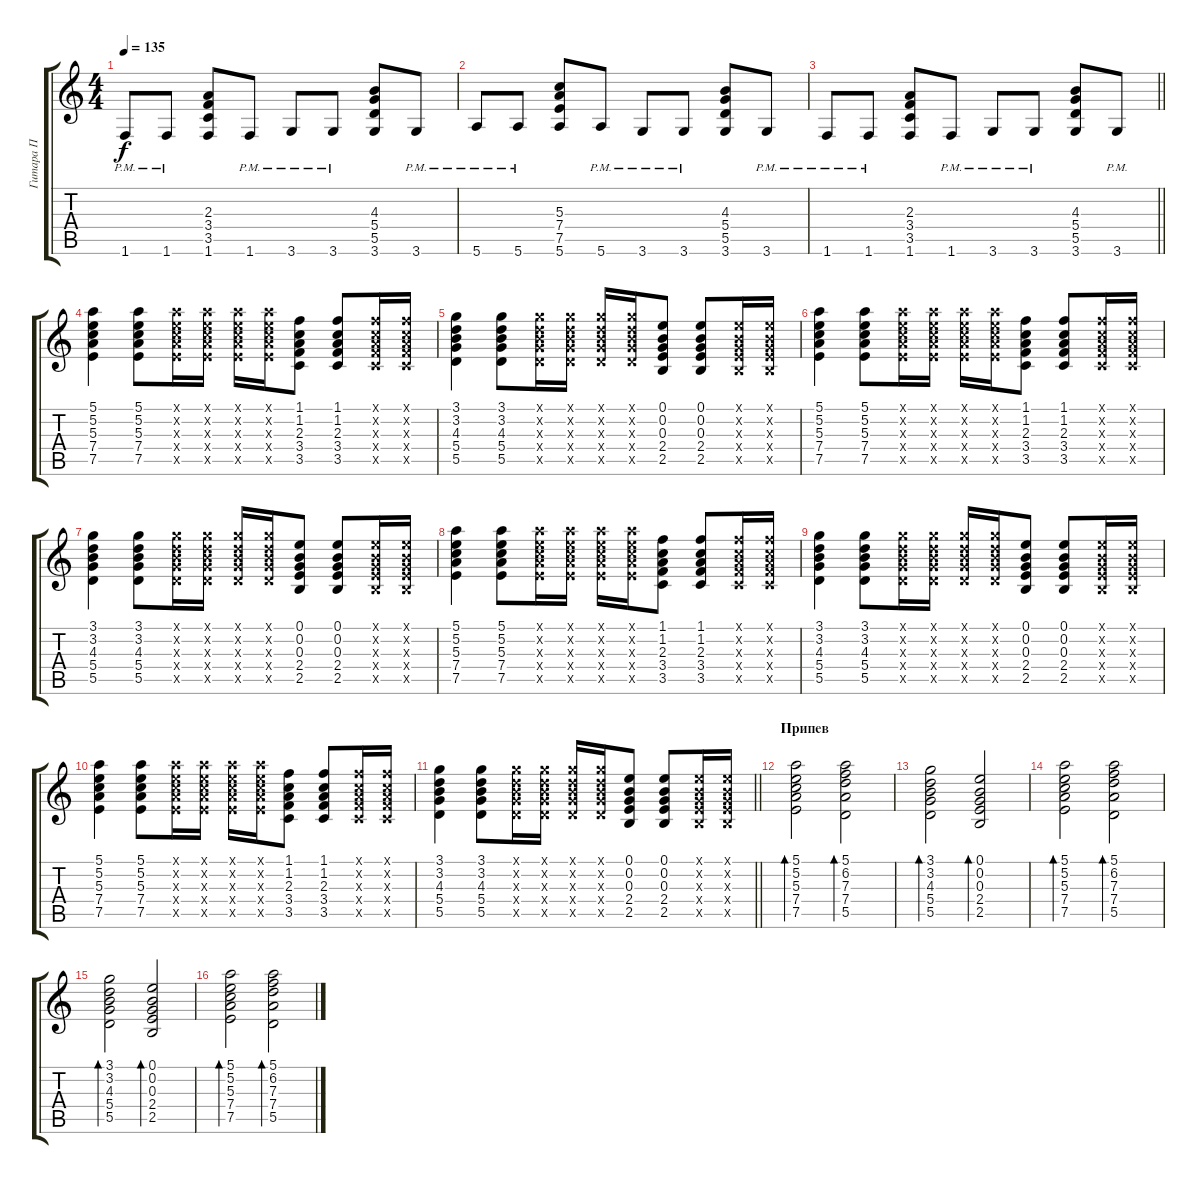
\track ("Гитара П" "Гитара П") {instrument acousticguitarsteel}
\staff {score tabs}
\tuning (E4 B3 G3 D3 A2 E2) {hide}
\ts (4 4)
\tempo 135
\clef g2
\ks c
1.6{pm}.8{dy f} 1.6{pm}.8 (2.3 3.4 3.5 1.6).8 1.6{pm}.8 3.6{pm}.8 3.6{pm}.8 (4.3 5.4 5.5 3.6).8 3.6{pm}.8 |
5.6{pm}.8 5.6{pm}.8 (5.3 7.4 7.5 5.6).8 5.6{pm}.8 3.6{pm}.8 3.6{pm}.8 (4.3 5.4 5.5 3.6).8 3.6{pm}.8 |
\barLineRight lightlight
1.6{pm}.8 1.6{pm}.8 (2.3 3.4 3.5 1.6).8 1.6{pm}.8 3.6{pm}.8 3.6{pm}.8 (4.3 5.4 5.5 3.6).8 3.6{pm}.8 |
\section ("" " ")
(5.1 5.2 5.3 7.4 7.5).4 (5.1 5.2 5.3 7.4 7.5).8 (5.1{x} 5.2{x} 5.3{x} 7.4{x} 7.5{x}).16 (5.1{x} 5.2{x} 5.3{x} 7.4{x} 7.5{x}).16 (5.1{x} 5.2{x} 5.3{x} 7.4{x} 7.5{x}).16 (5.1{x} 5.2{x} 5.3{x} 7.4{x} 7.5{x}).16 (1.1 1.2 2.3 3.4 3.5).8 (1.1 1.2 2.3 3.4 3.5).8 (1.1{x} 1.2{x} 2.3{x} 3.4{x} 3.5{x}).16 (1.1{x} 1.2{x} 2.3{x} 3.4{x} 3.5{x}).16 |
(3.1 3.2 4.3 5.4 5.5).4 (3.1 3.2 4.3 5.4 5.5).8 (3.1{x} 3.2{x} 4.3{x} 5.4{x} 5.5{x}).16 (3.1{x} 3.2{x} 4.3{x} 5.4{x} 5.5{x}).16 (3.1{x} 3.2{x} 4.3{x} 5.4{x} 5.5{x}).16 (3.1{x} 3.2{x} 4.3{x} 5.4{x} 5.5{x}).16 (0.1 0.2 0.3 2.4 2.5).8 (0.1 0.2 0.3 2.4 2.5).8 (0.1{x} 0.2{x} 0.3{x} 2.4{x} 2.5{x}).16 (0.1{x} 0.2{x} 0.3{x} 2.4{x} 2.5{x}).16 |
(5.1 5.2 5.3 7.4 7.5).4 (5.1 5.2 5.3 7.4 7.5).8 (5.1{x} 5.2{x} 5.3{x} 7.4{x} 7.5{x}).16 (5.1{x} 5.2{x} 5.3{x} 7.4{x} 7.5{x}).16 (5.1{x} 5.2{x} 5.3{x} 7.4{x} 7.5{x}).16 (5.1{x} 5.2{x} 5.3{x} 7.4{x} 7.5{x}).16 (1.1 1.2 2.3 3.4 3.5).8 (1.1 1.2 2.3 3.4 3.5).8 (1.1{x} 1.2{x} 2.3{x} 3.4{x} 3.5{x}).16 (1.1{x} 1.2{x} 2.3{x} 3.4{x} 3.5{x}).16 |
(3.1 3.2 4.3 5.4 5.5).4 (3.1 3.2 4.3 5.4 5.5).8 (3.1{x} 3.2{x} 4.3{x} 5.4{x} 5.5{x}).16 (3.1{x} 3.2{x} 4.3{x} 5.4{x} 5.5{x}).16 (3.1{x} 3.2{x} 4.3{x} 5.4{x} 5.5{x}).16 (3.1{x} 3.2{x} 4.3{x} 5.4{x} 5.5{x}).16 (0.1 0.2 0.3 2.4 2.5).8 (0.1 0.2 0.3 2.4 2.5).8 (0.1{x} 0.2{x} 0.3{x} 2.4{x} 2.5{x}).16 (0.1{x} 0.2{x} 0.3{x} 2.4{x} 2.5{x}).16 |
(5.1 5.2 5.3 7.4 7.5).4 (5.1 5.2 5.3 7.4 7.5).8 (5.1{x} 5.2{x} 5.3{x} 7.4{x} 7.5{x}).16 (5.1{x} 5.2{x} 5.3{x} 7.4{x} 7.5{x}).16 (5.1{x} 5.2{x} 5.3{x} 7.4{x} 7.5{x}).16 (5.1{x} 5.2{x} 5.3{x} 7.4{x} 7.5{x}).16 (1.1 1.2 2.3 3.4 3.5).8 (1.1 1.2 2.3 3.4 3.5).8 (1.1{x} 1.2{x} 2.3{x} 3.4{x} 3.5{x}).16 (1.1{x} 1.2{x} 2.3{x} 3.4{x} 3.5{x}).16 |
(3.1 3.2 4.3 5.4 5.5).4 (3.1 3.2 4.3 5.4 5.5).8 (3.1{x} 3.2{x} 4.3{x} 5.4{x} 5.5{x}).16 (3.1{x} 3.2{x} 4.3{x} 5.4{x} 5.5{x}).16 (3.1{x} 3.2{x} 4.3{x} 5.4{x} 5.5{x}).16 (3.1{x} 3.2{x} 4.3{x} 5.4{x} 5.5{x}).16 (0.1 0.2 0.3 2.4 2.5).8 (0.1 0.2 0.3 2.4 2.5).8 (0.1{x} 0.2{x} 0.3{x} 2.4{x} 2.5{x}).16 (0.1{x} 0.2{x} 0.3{x} 2.4{x} 2.5{x}).16 |
(5.1 5.2 5.3 7.4 7.5).4 (5.1 5.2 5.3 7.4 7.5).8 (5.1{x} 5.2{x} 5.3{x} 7.4{x} 7.5{x}).16 (5.1{x} 5.2{x} 5.3{x} 7.4{x} 7.5{x}).16 (5.1{x} 5.2{x} 5.3{x} 7.4{x} 7.5{x}).16 (5.1{x} 5.2{x} 5.3{x} 7.4{x} 7.5{x}).16 (1.1 1.2 2.3 3.4 3.5).8 (1.1 1.2 2.3 3.4 3.5).8 (1.1{x} 1.2{x} 2.3{x} 3.4{x} 3.5{x}).16 (1.1{x} 1.2{x} 2.3{x} 3.4{x} 3.5{x}).16 |
\barLineRight lightlight
(3.1 3.2 4.3 5.4 5.5).4 (3.1 3.2 4.3 5.4 5.5).8 (3.1{x} 3.2{x} 4.3{x} 5.4{x} 5.5{x}).16 (3.1{x} 3.2{x} 4.3{x} 5.4{x} 5.5{x}).16 (3.1{x} 3.2{x} 4.3{x} 5.4{x} 5.5{x}).16 (3.1{x} 3.2{x} 4.3{x} 5.4{x} 5.5{x}).16 (0.1 0.2 0.3 2.4 2.5).8 (0.1 0.2 0.3 2.4 2.5).8 (0.1{x} 0.2{x} 0.3{x} 2.4{x} 2.5{x}).16 (0.1{x} 0.2{x} 0.3{x} 2.4{x} 2.5{x}).16 |
\section ("" "Припев")
(5.1 5.2 5.3 7.4 7.5).2{bd 240} (5.1 6.2 7.3 7.4 5.5).2{bd 240} |
(3.1 3.2 4.3 5.4 5.5).2{bd 240} (0.1 0.2 0.3 2.4 2.5).2{bd 240} |
(5.1 5.2 5.3 7.4 7.5).2{bd 240} (5.1 6.2 7.3 7.4 5.5).2{bd 240} |
(3.1 3.2 4.3 5.4 5.5).2{bd 240} (0.1 0.2 0.3 2.4 2.5).2{bd 240} |
(5.1 5.2 5.3 7.4 7.5).2{bd 240} (5.1 6.2 7.3 7.4 5.5).2{bd 240}
